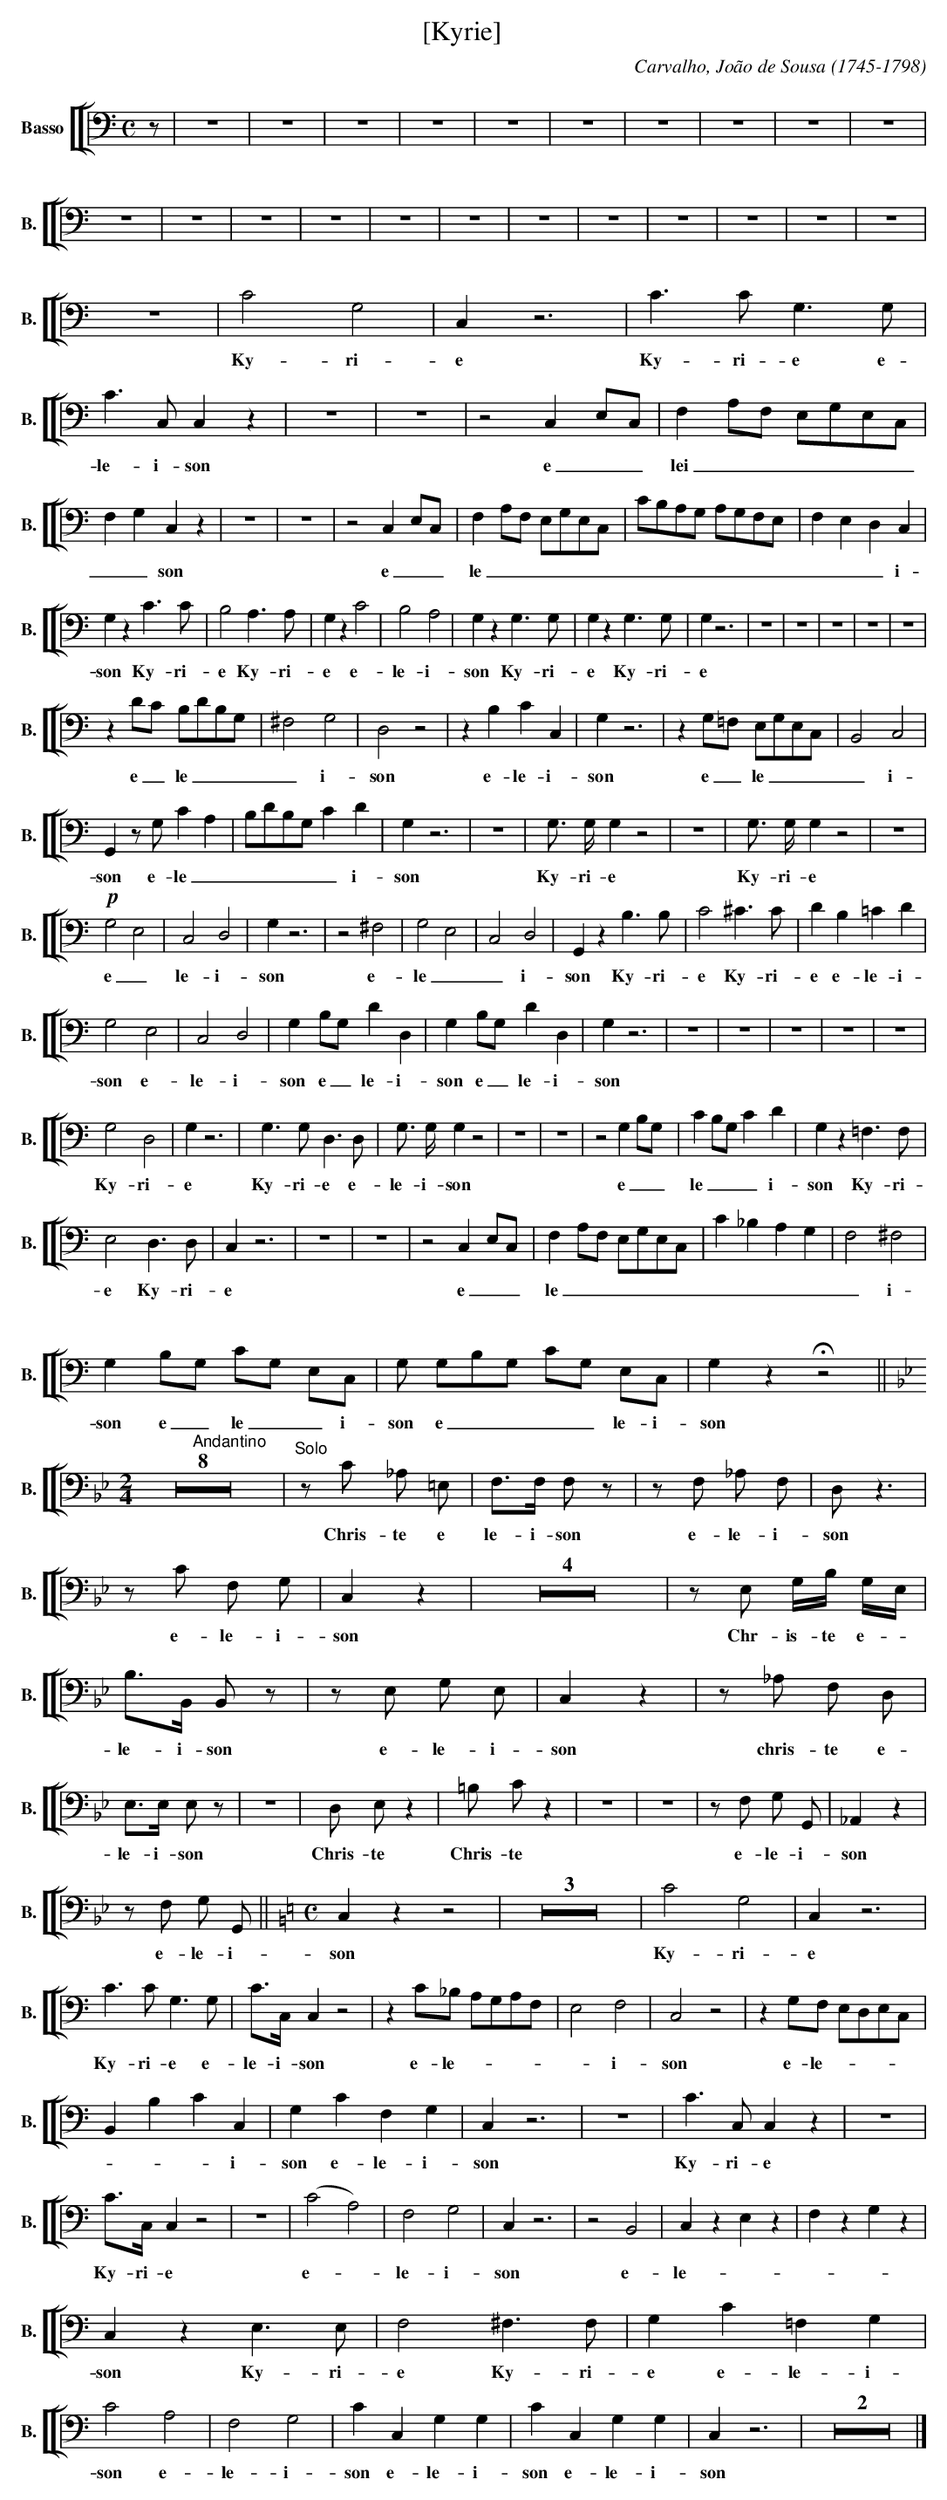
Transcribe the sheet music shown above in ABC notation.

X:1
T:[Kyrie]
C:Carvalho, Jo\~ao de Sousa (1745-1798)
M:C
L:1/4
K:C
V: 14 clef=bass name="Basso" sname="B."
%%staves [[ 14 ]]
z/ | Z                       | Z                                   | Z                   |  Z                 | Z                            | Z                                 | Z                 | Z              | Z            | Z | Z | Z | Z | Z | Z | Z | Z | Z | Z | Z | Z | Z | Z | C2 G,2 | C, z3 | C>C G,>G, | C>C, C, z | Z | Z | z2 C, E,/C,/ | F, A,/F,/ E,/G,/E,/C,/ |
w: Ky-ri-e Ky-ri-e e-le-i-son e__lei______
     F,  G, C, z             | Z                                   | Z                   |  z2      C, E,/C,/ | F,      A,/F,/ E,/G,/E,/C,/ | C/B,/A,/G,/ A,/G,/F,/E,/         | F,      E, D, C,  |
w: __son e __le_________________i-
     G,  z C>C             | B,2          A,>A,                  | G,    z C2          |  B,2     A,2       | G,      z G,>G,              | G,           z G,>G,              | G,      z3        | Z              | Z            | Z | Z | Z |
w: son Ky-ri-e Ky-ri-e e-le-i-son Ky-ri-e Ky-ri-e
     z   D/C/ B,/D/B,/G,/    | ^F,2         G,2                    | D,2   z2            |  z       B, C C,   | G,      z3                   | z            G,/=F,/ E,/G,/E,/C,/ | B,,2    C,2       |
w: e_le____i-son e-le-i-son e_le____i-
     G,, z/G,/ CA,          | B,/D/B,/G,/ C D                  | G,    z3            |  Z                 | G,/> G,/ G, z2               | Z                                 | G,/> G,/ G, z2    | Z              |
w: son e-le______i-son Ky-ri-e Ky-ri-e
     !p! G,2 E,2             | C,2          D,2                    | G,    z3            |  z2      ^F,2      | G,2     E,2                  | C,2          D,2                  | G,,     z B,>B,   | C2  ^C>C       | D  B, =C D |
w: e_le-i-son e-le__i-son Ky-ri-e Ky-ri-e e-le-i-
     G,2 E,2                 | C,2          D,2                    | G,    B,/G,/ D D,   |  G,  B,/G,/ D D,   |  G,      z3        | Z                            | Z                                 | Z                 | Z              | Z            |
w: son e-le-i-son e_le-i-son e_le-i-son
     G,2 D,2                 | G,           z3                     | G,>G, D,>D,         |  G,/> G,/ G, z2     | Z                            | Z                                 | z2      G, B,/G,/ | C   B,/G,/ C D | G, z =F,>F,  |
w: Ky-ri-e Ky-ri-e e-le-i-son e__le___i-son Ky-ri-
     E,2 D,>D,               | C,           z3                     | Z                   |  Z                 | z2      C, E,/C,/            | F,           A,/F,/ E,/G,/E,/C,/ | C       _B, A, G, | F,2 ^F,2       |
w:e Ky-ri-e e__le___________i-
     G,  B,/G,/ C/G,/ E,/C,/ | G,/          G,/B,/G,/ C/G,/ E,/C,/ | G,    z !fermata!z2 ||
w:son e_le__i-son e____le-i-son
"^Andantino"  [K:Bb] [M:2/4] Z8 | "^Solo" z/ C/ _A,/ =E,/ |\
w:Chris-te e
F,/>F,/ F,/ z/ | z/ F,/ _A,/ F,/ | D,/ z3/2 | z/ C/ F,/ G,/ | C, z  |\
w: le-i-son e-le-i-son e-le-i-son
Z4 | z/ E,/ G,//B,// G,//E,// | B,/>B,,/ B,,/ z/ | z/ E,/ G,/ E,/ | C, z | z/ _A,/ F,/ D,/ |
w:Chr-is-te e--le-i-son e-le-i-son chris-te e-
E,/>E,/ E,/ z/ | z2 | D,/ E,/ z | =B,/ C/ z | z2 | z2 | z/ F,/ G,/ G,,/ | _A,, z |
w:le-i-son Chris-te Chris-te e-le-i-son
z/ F,/ G,/ G,,/ || [K:C] [M:C] C, z z2 | Z3 | C2 G,2 | C, z3 |
w:e-le-i-son Ky-ri-e
C>C G,>G, | C/>C,/ C, z2 | z C/_B,/ A,/G,/A,/F,/ | E,2 F,2 | C,2 z2 |  z G,/F,/ E,/D,/E,/C,/ |
w:Ky-ri-e e-le-i-son e-le------i-son e-le------i-son
B,, B, C C, | G, C F, G, | C, z3 | z4 | C>C, C, z | z4 |
w:---i-son e-le-i-son Ky-ri-e
C/>C,/ C,  z2 | Z | (C2 A,2) | F,2 G,2 | C, z3 | z2 B,,2 | C, z E, z | F, z G, z |
w:Ky-ri-e e--le-i-son e-le----i
C, z E,>E, | F,2 ^F,>F, | G, C =F, G, | C2 A,2 | F,2 G,2 | C C, G, G, | C C, G, G, | C, z3 |Z2 |]
w:son Ky-ri-e Ky-ri-e e-le-i-son e-le-i-son e-le-i-son e-le-i-son
